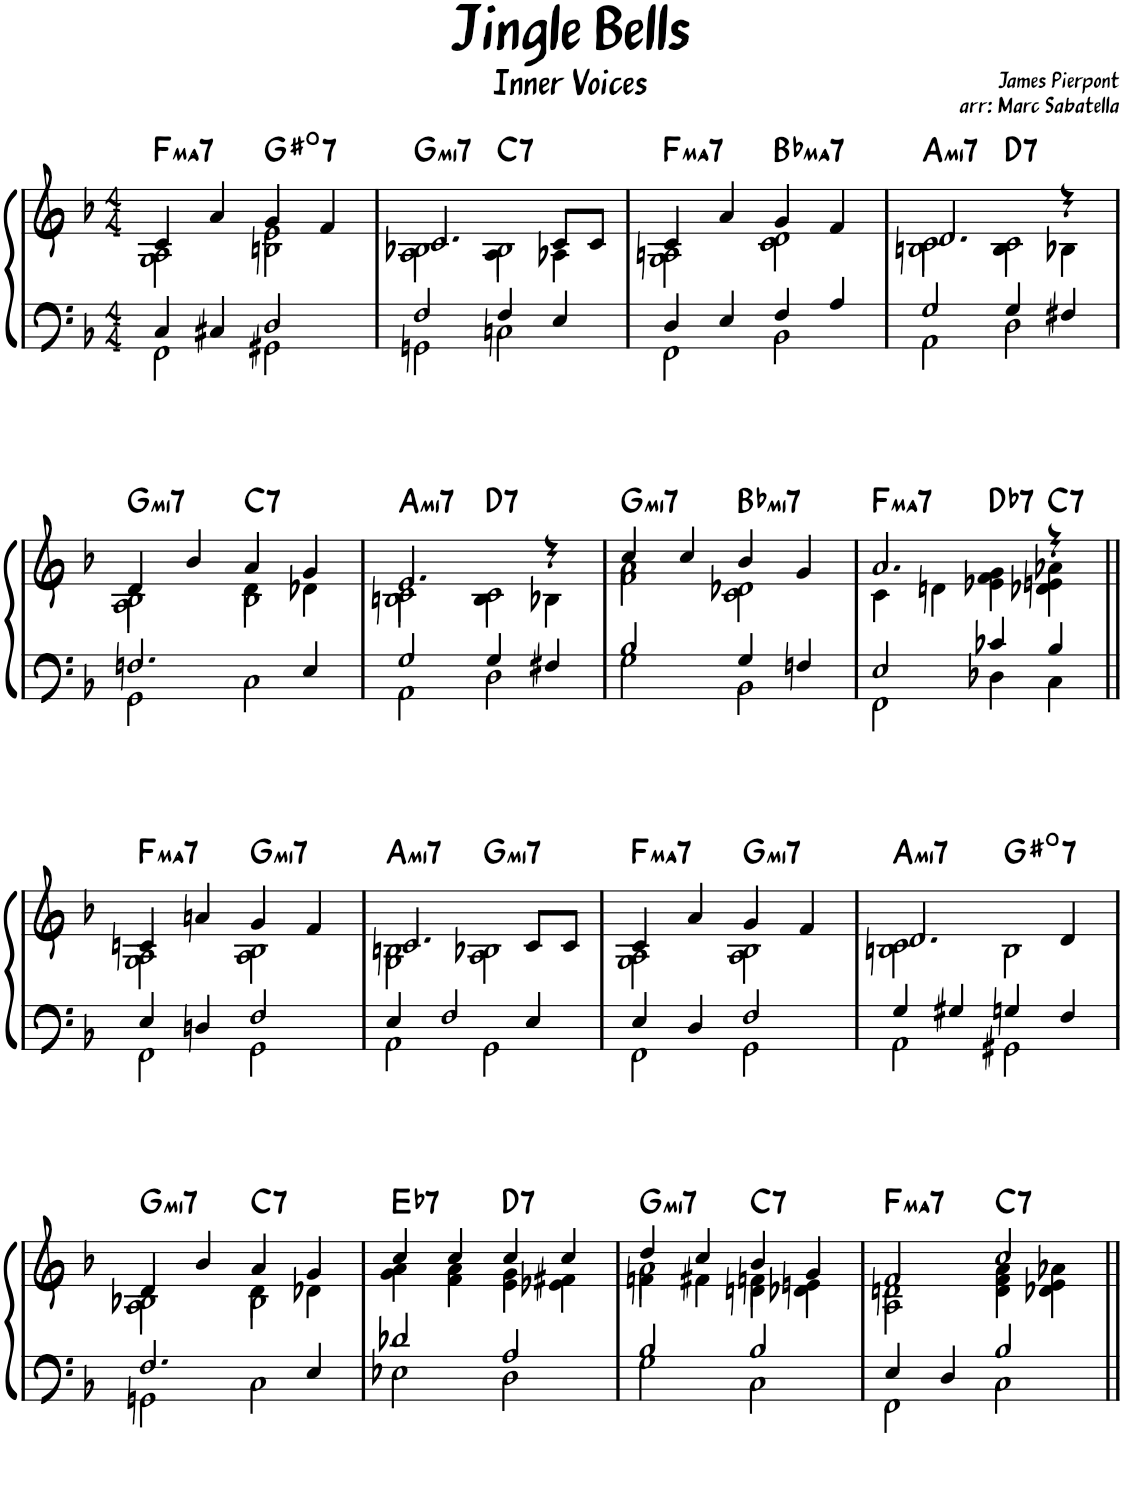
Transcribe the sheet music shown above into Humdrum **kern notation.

**kern	**kern	**harte
*part1	*part1	*part1
*staff2	*staff1	*
*I"Piano	*	*
*I'Pno.	*	*
*clefF4	*clefG2	*
*k[b-]	*k[b-]	*
*M4/4	*M4/4	*
=1	=1	=1
*^	*^	*
!	!	!	!	!LO:H:kt=ma7
4C/	2FF\	4c/	2G\ 2A\	F:maj7
4C#X/	.	4a/	.	.
!	!	!	!	!LO:H:kt=7
2D/	2GG#X\	4g/	2Bn\ 2e\	G#:dim7
.	.	4f/	.	.
=2	=2	=2	=2	=2
*	*	*	*^	*
!	!	!	!	!	!LO:H:kt=mi7
2F/	2GGn\	2.c/	2B-X\	2A\	G:min7
!	!	!	!	!	!LO:H:kt=7
4F/	2Cn\	.	2B-\	4A\	C:7
4E/	.	8c/L	.	4A-X\	.
.	.	8c/J	.	.	.
*	*	*	*v	*v	*
=3	=3	=3	=3	=3
!	!	!	!	!LO:H:kt=ma7
4D/	2FF\	4c/	2G\ 2An\	F:maj7
4E/	.	4a/	.	.
!	!	!	!	!LO:H:kt=ma7
4F/	2BB-\	4g/	2c\ 2d\	Bb:maj7
4A/	.	4f/	.	.
=4	=4	=4	=4	=4
*	*	*	*^	*
!	!	!	!	!	!LO:H:kt=mi7
2G/	2AA\	2.d/	2c\	2Bn\	A:min7
!	!	!	!	!	!LO:H:kt=7
4G/	2D\	.	2c\	4B\	D:7
4F#X/	.	4r	.	4B-X\	.
!!LO:LB:g=z	!!	!!
=5	=5	=5	=5	=5	=5
!	!	!	!	!	!LO:H:kt=mi7
2.Fn/	2GG\	4d/	2B-\	2A\	G:min7
.	.	4b-/	.	.	.
!	!	!	!	!	!LO:H:kt=7
.	2C\	4a/	2B-\	4d\	C:7
4E/	.	4g/	.	4d-X\	.
=6	=6	=6	=6	=6	=6
!	!	!	!	!	!LO:H:kt=mi7
2G/	2AA\	2.e/	2c\	2Bn\	A:min7
!	!	!	!	!	!LO:H:kt=7
4G/	2D\	.	2c\	4B\	D:7
4F#X/	.	4r	.	4B-X\	.
=7	=7	=7	=7	=7	=7
!	!	!	!	!	!LO:H:kt=mi7
*	*	*	*v	*v	*
2B-/	2G\	4cc/	2f\ 2a\	G:min7
.	.	4cc/	.	.
!	!	!	!	!LO:H:kt=mi7
4G/	2BB-\	4b-/	2c\ 2d-X\	Bb:min7
4Fn/	.	4g/	.	.
=8	=8	=8	=8	=8
!	!	!	!	!LO:H:kt=ma7
2E/	2FF\	2.a/	4c\	F:maj7
.	.	.	4dn\	.
!	!	!	!	!LO:H:kt=7
4c-X/	4D-X\	.	4e-X\ 4f\ 4g\	Db:7
!	!	!	!	!LO:H:kt=7
4B-/	4C\	4r	4d-X\ 4en\ 4a-X\	C:7
!!LO:LB:g=z	!!
=9||	=9||	=9||	=9||	=9||
!	!	!	!	!LO:H:kt=ma7
4E/	2FF\	4cn/	2G\ 2A\	F:maj7
4Dn/	.	4an/	.	.
!	!	!	!	!LO:H:kt=mi7
2F/	2GG\	4g/	2A\ 2B-\	G:min7
.	.	4f/	.	.
=10	=10	=10	=10	=10
!	!	!	!	!LO:H:kt=mi7
4E/	2AA\	2.c/	2G\ 2Bn\	A:min7
2F/	.	.	.	.
!	!	!	!	!LO:H:kt=mi7
.	2GG\	.	2A\ 2B-X\	G:min7
4E/	.	8c/L	.	.
.	.	8c/J	.	.
=11	=11	=11	=11	=11
!	!	!	!	!LO:H:kt=ma7
4E/	2FF\	4c/	2G\ 2A\	F:maj7
4D/	.	4a/	.	.
!	!	!	!	!LO:H:kt=mi7
2F/	2GG\	4g/	2A\ 2B-\	G:min7
.	.	4f/	.	.
=12	=12	=12	=12	=12
!	!	!	!	!LO:H:kt=mi7
4G/	2AA\	2.d/	2Bn\ 2c\	A:min7
4G#X/	.	.	.	.
!	!	!	!	!LO:H:kt=7
4Gn/	2GG#X\	.	2B\	G#:dim7
4F/	.	4d/	.	.
!!LO:LB:g=z
=13	=13	=13	=13	=13
*	*	*	*^	*
!	!	!	!	!	!LO:H:kt=mi7
2.F/	2GGn\	4d/	2B-X\	2A\	G:min7
.	.	4b-/	.	.	.
!	!	!	!	!	!LO:H:kt=7
.	2C\	4a/	2B-\	4d\	C:7
4E/	.	4g/	.	4d-X\	.
=14	=14	=14	=14	=14	=14
!	!	!	!	!	!LO:H:kt=7
*	*	*	*v	*v	*
2d-X/	2E-X\	4cc/	4g\ 4a\	Eb:7
.	.	4cc/	4f\ 4a\	.
!	!	!	!	!LO:H:kt=7
2A/	2D\	4cc/	4e\ 4g\	D:7
.	.	4cc/	4e-X\ 4f#X\	.
=15	=15	=15	=15	=15
*	*	*	*^	*
!	!	!	!	!	!LO:H:kt=mi7
2B-/	2G\	4dd/	2a\	4fn\	G:min7
.	.	4cc/	.	4f#X\	.
!	!	!	!	!	!LO:H:kt=7
2B-/	2C\	4b-/	4dn\	4fn\	C:7
.	.	4g/	4d-X\	4en\	.
=16	=16	=16	=16	=16	=16
!	!	!	!	!	!LO:H:kt=ma7
*	*	*	*v	*v	*
4E/	2FF\	2f/	2A\ 2dn\	F:maj7
4D/	.	.	.	.
!	!	!	!	!LO:H:kt=7
2B-/	2C\	2cc/	4d\ 4f\ 4a\	C:7
.	.	.	4d-X\ 4e\ 4a-X\	.
*v	*v	*	*	*
*	*v	*v	*
=||	=||	=||
*-	*-	*-
